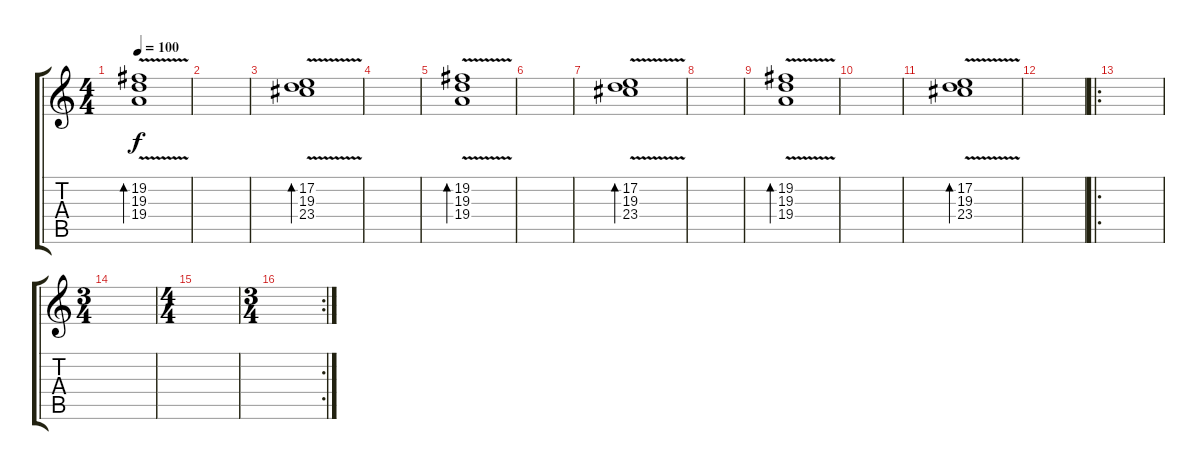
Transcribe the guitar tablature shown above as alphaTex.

\track (" " " ") {instrument acousticgrandpiano}
\staff {score tabs}
\tuning (E4 B3 G3 D3 A2 E2) {hide}
\ts (4 4)
\tempo 100
\clef g2
\ks c
(19.2{v} 19.3 19.4).1{bd 480 dy f} |
|
(17.2{v} 19.3 23.4).1{bd 120} |
|
(19.2{v} 19.3 19.4).1{bd 480} |
|
(17.2{v} 19.3 23.4).1{bd 120} |
|
(19.2{v} 19.3 19.4).1{bd 480} |
|
(17.2{v} 19.3 23.4).1{bd 120} |
|
\ro
|
\ts (3 4)
|
\ts (4 4)
|
\rc 2
\ts (3 4)
